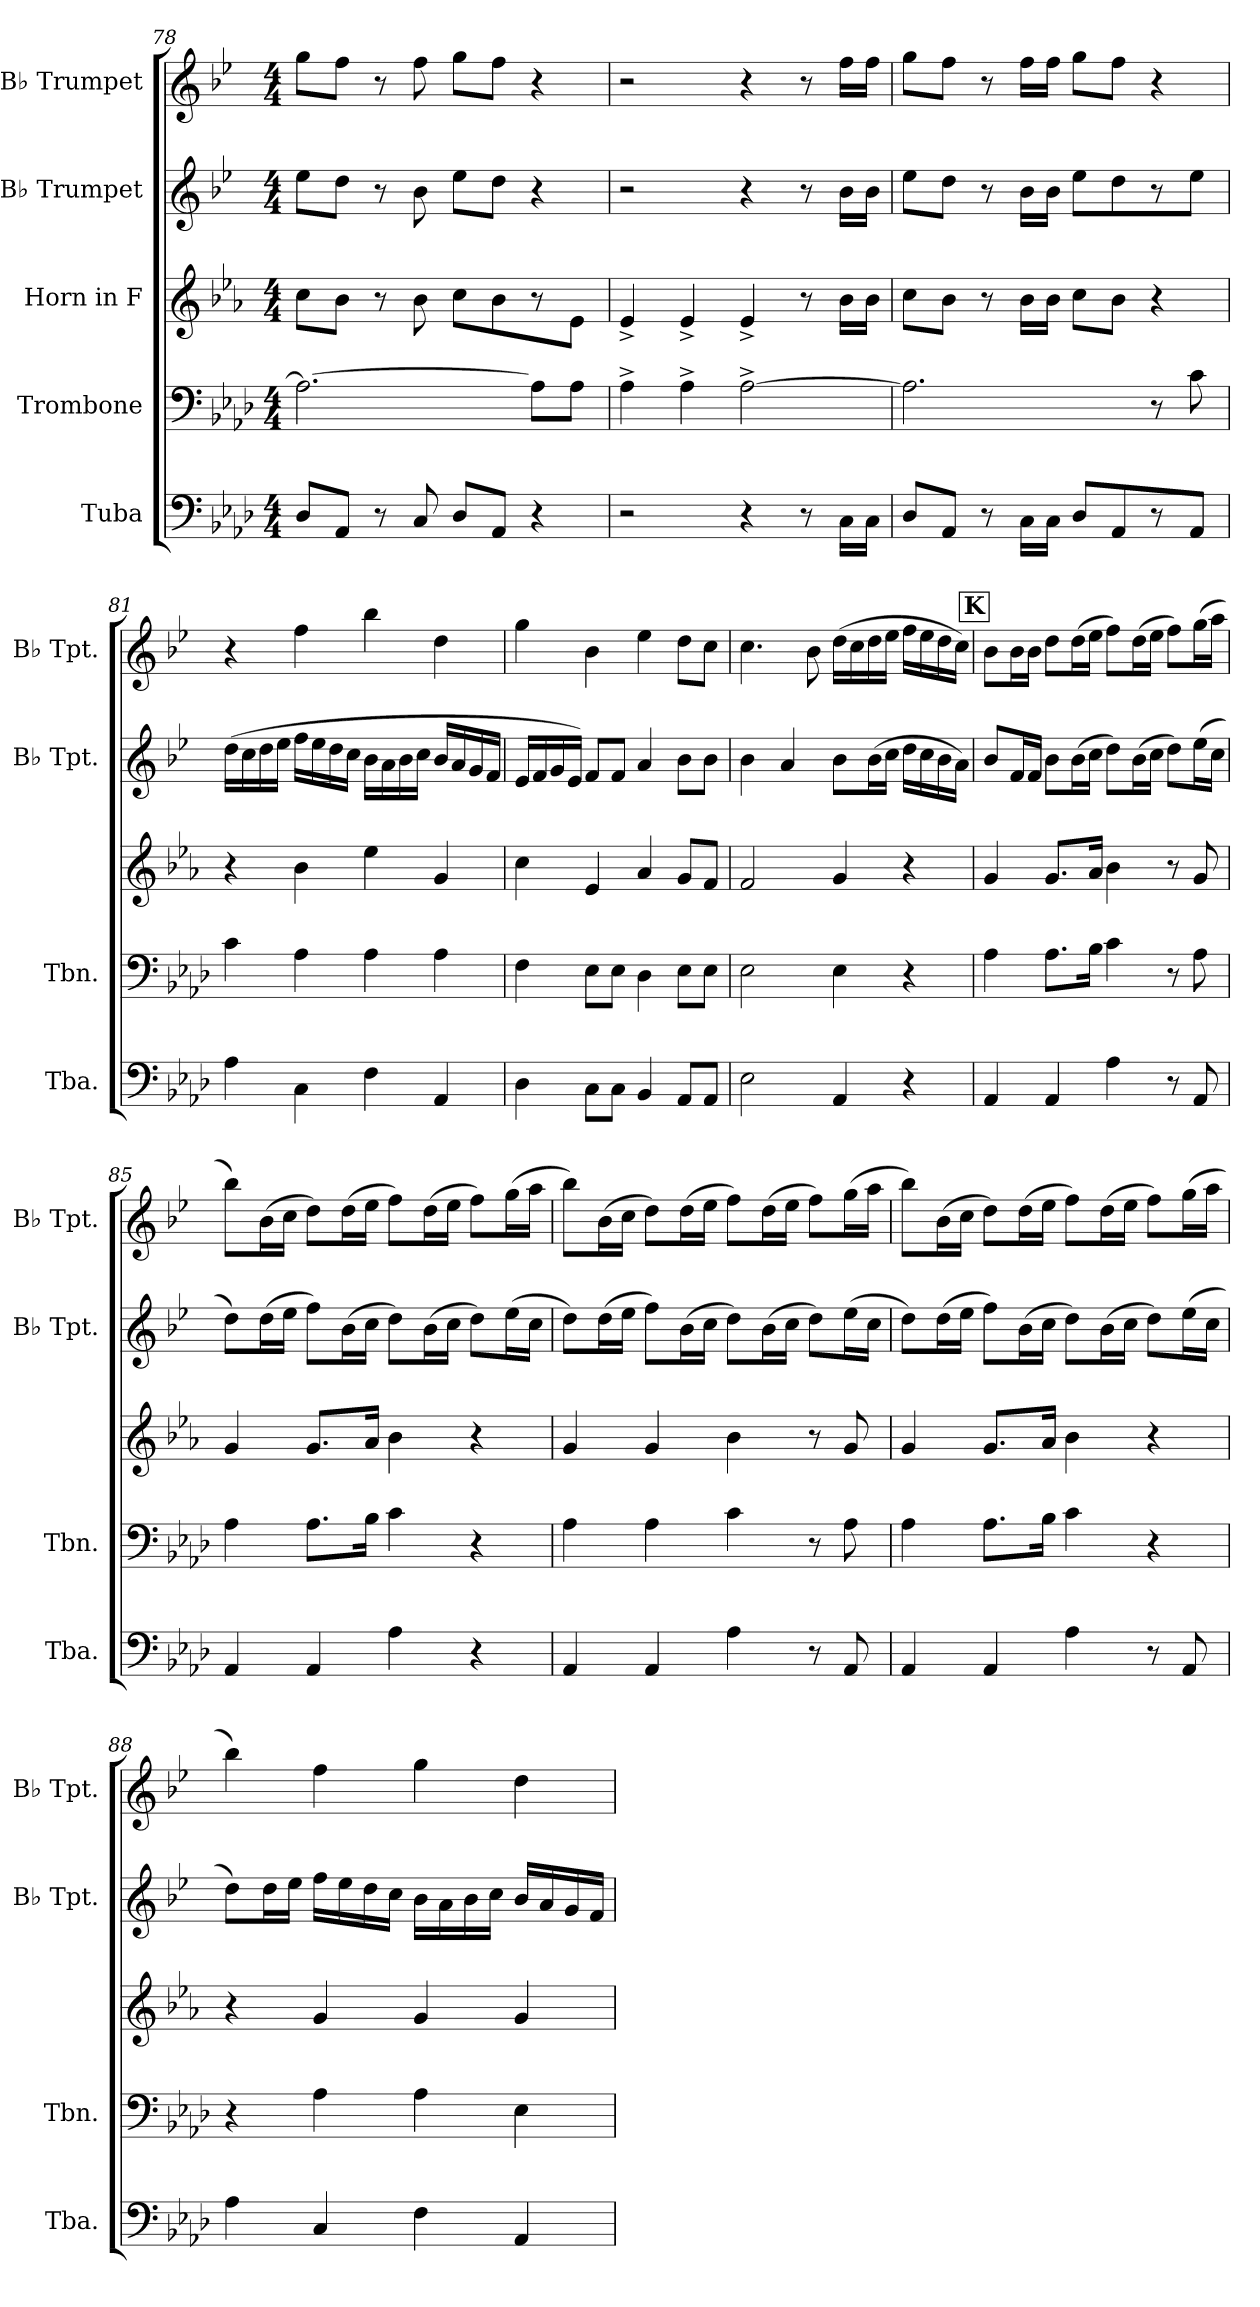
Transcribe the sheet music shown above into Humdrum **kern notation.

**kern	**kern	**kern	**kern	**kern
*part5	*part4	*part3	*part2	*part1
*staff5	*staff4	*staff3	*staff2	*staff1
*I"Tuba	*I"Trombone	*I"Horn in F	*I"B♭ Trumpet	*I"B♭ Trumpet
*I'Tba.	*I'Tbn.	*	*I'B♭ Tpt.	*I'B♭ Tpt.
*clefF4	*clefF4	*clefG2	*clefG2	*clefG2
*	*	*ITrd4c7	*ITrd1c2	*ITrd1c2
*k[b-e-a-d-]	*k[b-e-a-d-]	*k[b-e-a-d-]	*k[b-e-a-d-]	*k[b-e-a-d-]
*M4/4	*M4/4	*M4/4	*M4/4	*M4/4
=78	=78	=78	=78	=78
8D-/L	2.A-\_	8f\L	8dd-\L	8ff\L
8AA-/J	.	8e-\J	8cc\J	8ee-\J
8r	.	8r	8r	8r
8C/	.	8e-\	8a-\	8ee-\
8D-/L	.	8f\L	8dd-\L	8ff\L
8AA-/J	.	8e-\	8cc\J	8ee-\J
4r	8A-\L]	8r	4r	4r
.	8A-\J	8A-\J	.	.
!!LO:PB:g=z
=79	=79	=79	=79	=79
2r	4A-^\	4A-^/	2r	2r
.	4A-^\	4A-^/	.	.
4r	[2A-^\	4A-^/	4r	4r
8r	.	8r	8r	8r
16C\LL	.	16e-\LL	16a-\LL	16ee-\LL
16C\JJ	.	16e-\JJ	16a-\JJ	16ee-\JJ
=80	=80	=80	=80	=80
8D-/L	2.A-\]	8f\L	8dd-\L	8ff\L
8AA-/J	.	8e-\J	8cc\J	8ee-\J
8r	.	8r	8r	8r
16C\LL	.	16e-\LL	16a-\LL	16ee-\LL
16C\JJ	.	16e-\JJ	16a-\JJ	16ee-\JJ
8D-/L	.	8f\L	8dd-\L	8ff\L
8AA-/	.	8e-\J	8cc\	8ee-\J
8r	8r	4r	8r	4r
8AA-/J	8c\	.	8dd-\J	.
=81	=81	=81	=81	=81
4A-\	4c\	4r	(>16cc\LL	4r
.	.	.	16b-\	.
.	.	.	16cc\	.
.	.	.	16dd-\JJ	.
4C\	4A-\	4e-\	16ee-\LL	4ee-\
.	.	.	16dd-\	.
.	.	.	16cc\	.
.	.	.	16b-\JJ	.
4F\	4A-\	4a-\	16a-\LL	4aa-\
.	.	.	16g\	.
.	.	.	16a-\	.
.	.	.	16b-\JJ	.
4AA-/	4A-\	4c/	16a-/LL	4cc\
.	.	.	16g/	.
.	.	.	16f/	.
.	.	.	16e-/JJ	.
=82	=82	=82	=82	=82
4D-\	4F\	4f\	16d-/LL	4ff\
.	.	.	16e-/	.
.	.	.	16f/	.
.	.	.	16d-/JJ)	.
8C\L	8E-\L	4A-/	8e-/L	4a-\
8C\J	8E-\J	.	8e-/J	.
4BB-/	4D-\	4d-/	4g/	4dd-\
8AA-/L	8E-\L	8c/L	8a-\L	8cc\L
8AA-/J	8E-\J	8B-/J	8a-\J	8b-\J
=83	=83	=83	=83	=83
2E-\	2E-\	2B-/	4a-\	4.b-\
.	.	.	4g/	.
.	.	.	.	8a-\
4AA-/	4E-\	4c/	8a-\L	(>16cc\LL
.	.	.	.	16b-\
.	.	.	(>16a-\L	16cc\
.	.	.	16b-\JJ	16dd-\JJ
4r	4r	4r	16cc\LL	16ee-\LL
.	.	.	16b-\	16dd-\
.	.	.	16a-\	16cc\
.	.	.	16g\JJ)	16b-\JJ)
!!LO:LB:g=z
!!LO:REH:place=s1:a:B:fs=14:t=K
=84	=84	=84	=84	=84
4AA-/	4A-\	4c/	8a-/L	8a-\L
.	.	.	16e-/L	16a-\L
.	.	.	16e-/JJ	16a-\JJ
4AA-/	8.A-\L	8.c/L	8a-\L	8cc\L
.	.	.	(>16a-\L	(>16cc\L
.	16B-\Jk	16d-/Jk	16b-\JJ	16dd-\JJ
4A-\	4c\	4e-\	8cc\L)	8ee-\L)
.	.	.	(>16a-\L	(>16cc\L
.	.	.	16b-\JJ	16dd-\JJ
8r	8r	8r	8cc\L)	8ee-\L)
8AA-/	8A-\	8c/	(>16dd-\L	(>16ff\L
.	.	.	16b-\JJ	16gg\JJ
=85	=85	=85	=85	=85
4AA-/	4A-\	4c/	8cc\L)	8aa-\L)
.	.	.	(>16cc\L	(>16a-\L
.	.	.	16dd-\JJ	16b-\JJ
4AA-/	8.A-\L	8.c/L	8ee-\L)	8cc\L)
.	.	.	(>16a-\L	(>16cc\L
.	16B-\Jk	16d-/Jk	16b-\JJ	16dd-\JJ
4A-\	4c\	4e-\	8cc\L)	8ee-\L)
.	.	.	(>16a-\L	(>16cc\L
.	.	.	16b-\JJ	16dd-\JJ
4r	4r	4r	8cc\L)	8ee-\L)
.	.	.	(>16dd-\L	(>16ff\L
.	.	.	16b-\JJ	16gg\JJ
=86	=86	=86	=86	=86
4AA-/	4A-\	4c/	8cc\L)	8aa-\L)
.	.	.	(>16cc\L	(>16a-\L
.	.	.	16dd-\JJ	16b-\JJ
4AA-/	4A-\	4c/	8ee-\L)	8cc\L)
.	.	.	(>16a-\L	(>16cc\L
.	.	.	16b-\JJ	16dd-\JJ
4A-\	4c\	4e-\	8cc\L)	8ee-\L)
.	.	.	(>16a-\L	(>16cc\L
.	.	.	16b-\JJ	16dd-\JJ
8r	8r	8r	8cc\L)	8ee-\L)
8AA-/	8A-\	8c/	(>16dd-\L	(>16ff\L
.	.	.	16b-\JJ	16gg\JJ
=87	=87	=87	=87	=87
4AA-/	4A-\	4c/	8cc\L)	8aa-\L)
.	.	.	(>16cc\L	(>16a-\L
.	.	.	16dd-\JJ	16b-\JJ
4AA-/	8.A-\L	8.c/L	8ee-\L)	8cc\L)
.	.	.	(>16a-\L	(>16cc\L
.	16B-\Jk	16d-/Jk	16b-\JJ	16dd-\JJ
4A-\	4c\	4e-\	8cc\L)	8ee-\L)
.	.	.	(>16a-\L	(>16cc\L
.	.	.	16b-\JJ	16dd-\JJ
8r	4r	4r	8cc\L)	8ee-\L)
8AA-/	.	.	(>16dd-\L	(>16ff\L
.	.	.	16b-\JJ	16gg\JJ
!!LO:PB:g=z
=88	=88	=88	=88	=88
4A-\	4r	4r	8cc\L)	4aa-\)
.	.	.	16cc\L	.
.	.	.	16dd-\JJ	.
4C/	4A-\	4c/	16ee-\LL	4ee-\
.	.	.	16dd-\	.
.	.	.	16cc\	.
.	.	.	16b-\JJ	.
4F\	4A-\	4c/	16a-\LL	4ff\
.	.	.	16g\	.
.	.	.	16a-\	.
.	.	.	16b-\JJ	.
4AA-/	4E-\	4c/	16a-/LL	4cc\
.	.	.	16g/	.
.	.	.	16f/	.
.	.	.	16e-/JJ	.
=	=	=	=	=
*-	*-	*-	*-	*-
